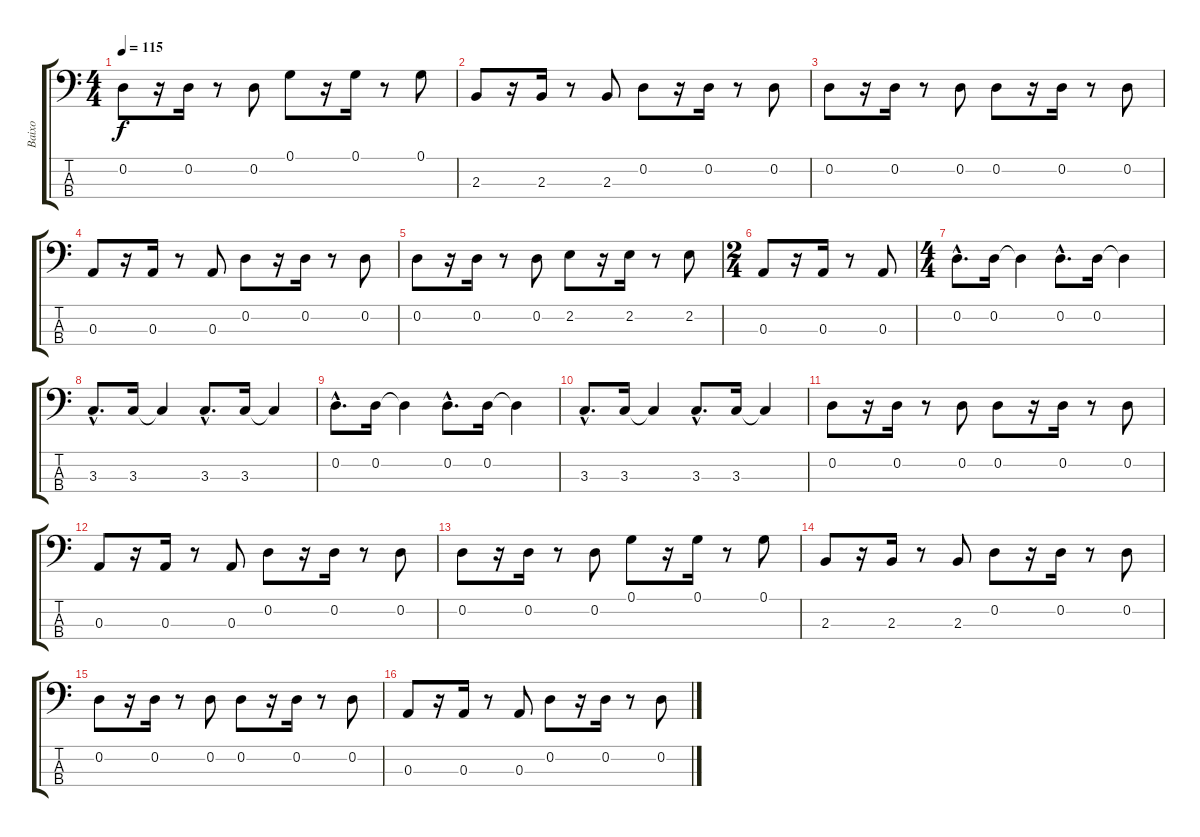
\track ("Baixo" "Baixo") {instrument electricbassfinger}
\staff {score tabs}
\tuning (G2 D2 A1 E1) {hide}
\ts (4 4)
\tempo 115
\clef f4
\ks c
0.2.8{dy f} r.16 0.2.16 r.8 0.2.8 0.1.8 r.16 0.1.16 r.8 0.1.8 |
2.3.8 r.16 2.3.16 r.8 2.3.8 0.2.8 r.16 0.2.16 r.8 0.2.8 |
0.2.8 r.16 0.2.16 r.8 0.2.8 0.2.8 r.16 0.2.16 r.8 0.2.8 |
0.3.8 r.16 0.3.16 r.8 0.3.8 0.2.8 r.16 0.2.16 r.8 0.2.8 |
0.2.8 r.16 0.2.16 r.8 0.2.8 2.2.8 r.16 2.2.16 r.8 2.2.8 |
\ts (2 4)
0.3.8 r.16 0.3.16 r.8 0.3.8 |
\ts (4 4)
0.2{hac}.8{d} 0.2.16 0.2{t}.4 0.2{hac}.8{d} 0.2.16 0.2{t}.4 |
3.3{hac}.8{d} 3.3.16 3.3{t}.4 3.3{hac}.8{d} 3.3.16 3.3{t}.4 |
0.2{hac}.8{d} 0.2.16 0.2{t}.4 0.2{hac}.8{d} 0.2.16 0.2{t}.4 |
3.3{hac}.8{d} 3.3.16 3.3{t}.4 3.3{hac}.8{d} 3.3.16 3.3{t}.4 |
0.2.8 r.16 0.2.16 r.8 0.2.8 0.2.8 r.16 0.2.16 r.8 0.2.8 |
0.3.8 r.16 0.3.16 r.8 0.3.8 0.2.8 r.16 0.2.16 r.8 0.2.8 |
0.2.8 r.16 0.2.16 r.8 0.2.8 0.1.8 r.16 0.1.16 r.8 0.1.8 |
2.3.8 r.16 2.3.16 r.8 2.3.8 0.2.8 r.16 0.2.16 r.8 0.2.8 |
0.2.8 r.16 0.2.16 r.8 0.2.8 0.2.8 r.16 0.2.16 r.8 0.2.8 |
0.3.8 r.16 0.3.16 r.8 0.3.8 0.2.8 r.16 0.2.16 r.8 0.2.8
